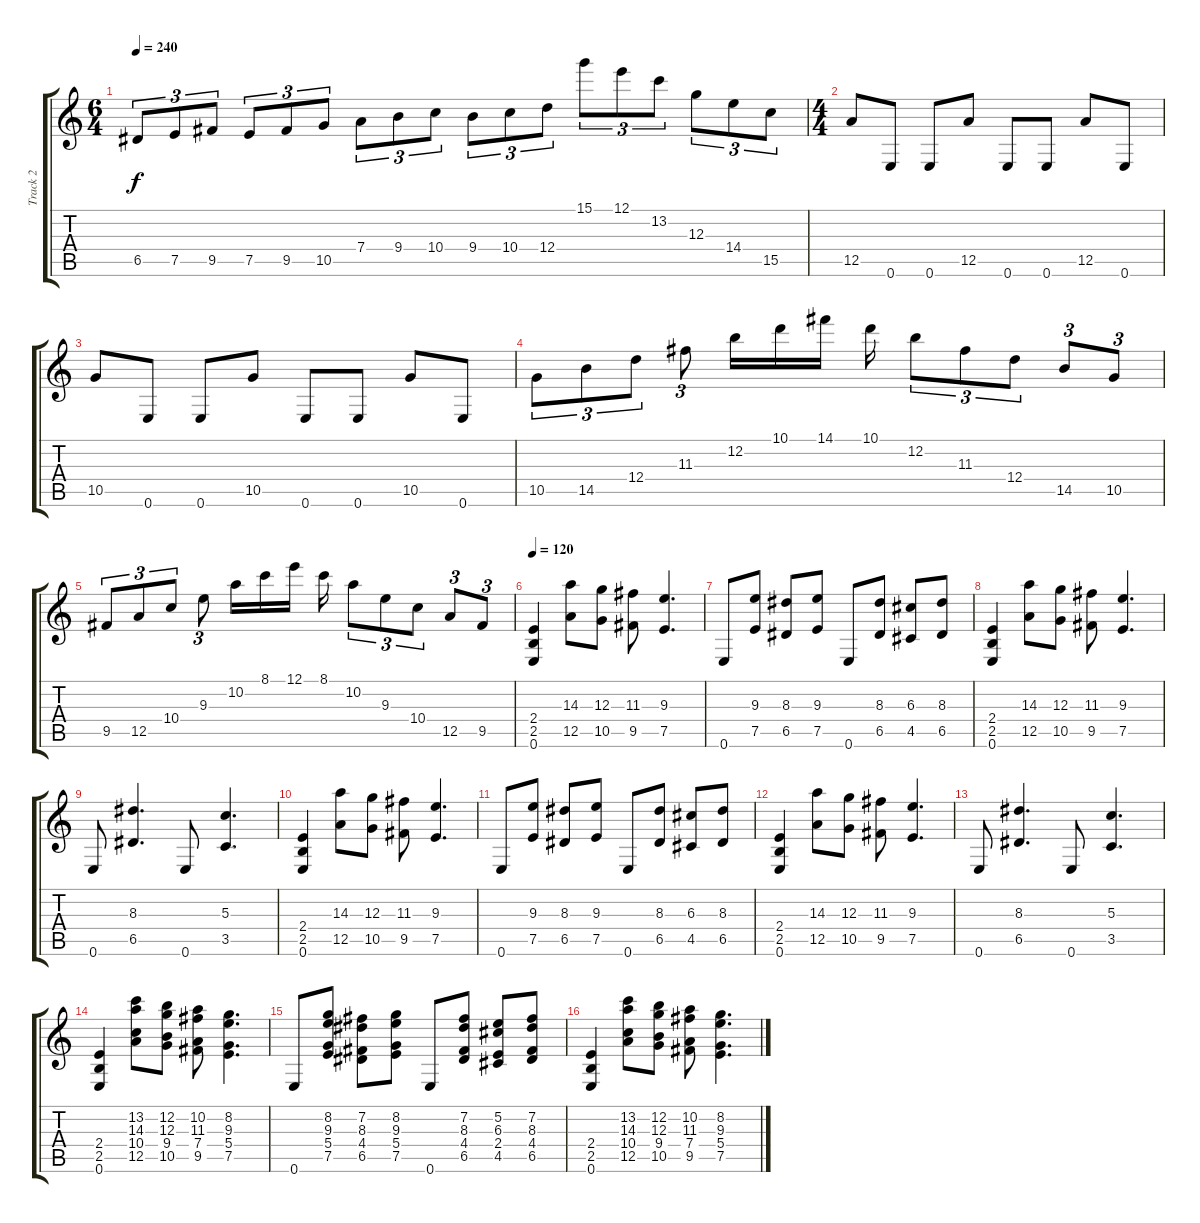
\track ("Track 2" "Track 2") {instrument distortionguitar}
\staff {score tabs}
\tuning (E4 B3 G3 D3 A2 E2) {hide}
\ts (6 4)
\tempo 240
\clef g2
\ks c
6.5.8{tu (3 2) dy f} 7.5.8{tu (3 2)} 9.5.8{tu (3 2)} 7.5.8{tu (3 2)} 9.5.8{tu (3 2)} 10.5.8{tu (3 2)} 7.4.8{tu (3 2)} 9.4.8{tu (3 2)} 10.4.8{tu (3 2)} 9.4.8{tu (3 2)} 10.4.8{tu (3 2)} 12.4.8{tu (3 2)} 15.1.8{tu (3 2)} 12.1.8{tu (3 2)} 13.2.8{tu (3 2)} 12.3.8{tu (3 2)} 14.4.8{tu (3 2)} 15.5.8{tu (3 2)} |
\ts (4 4)
12.5.8 0.6.8 0.6.8 12.5.8 0.6.8 0.6.8 12.5.8 0.6.8 |
10.5.8 0.6.8 0.6.8 10.5.8 0.6.8 0.6.8 10.5.8 0.6.8 |
10.5.8{tu (3 2)} 14.5.8{tu (3 2)} 12.4.8{tu (3 2)} 11.3.8{tu (3 2)} 12.2.16 10.1.16 14.1.16 10.1.16 12.2.8{tu (3 2)} 11.3.8{tu (3 2)} 12.4.8{tu (3 2)} 14.5.8{tu (3 2)} 10.5.8{tu (3 2)} |
9.5.8{tu (3 2)} 12.5.8{tu (3 2)} 10.4.8{tu (3 2)} 9.3.8{tu (3 2)} 10.2.16 8.1.16 12.1.16 8.1.16 10.2.8{tu (3 2)} 9.3.8{tu (3 2)} 10.4.8{tu (3 2)} 12.5.8{tu (3 2)} 9.5.8{tu (3 2)} |
\tempo 120
(2.4 2.5 0.6).4 (14.3 12.5).8 (12.3 10.5).8 (11.3 9.5).8 (9.3 7.5).4{d} |
0.6.8 (9.3 7.5).8 (8.3 6.5).8 (9.3 7.5).8 0.6.8 (8.3 6.5).8 (6.3 4.5).8 (8.3 6.5).8 |
(2.4 2.5 0.6).4 (14.3 12.5).8 (12.3 10.5).8 (11.3 9.5).8 (9.3 7.5).4{d} |
0.6.8 (8.3 6.5).4{d} 0.6.8 (5.3 3.5).4{d} |
(2.4 2.5 0.6).4 (14.3 12.5).8 (12.3 10.5).8 (11.3 9.5).8 (9.3 7.5).4{d} |
0.6.8 (9.3 7.5).8 (8.3 6.5).8 (9.3 7.5).8 0.6.8 (8.3 6.5).8 (6.3 4.5).8 (8.3 6.5).8 |
(2.4 2.5 0.6).4 (14.3 12.5).8 (12.3 10.5).8 (11.3 9.5).8 (9.3 7.5).4{d} |
0.6.8 (8.3 6.5).4{d} 0.6.8 (5.3 3.5).4{d} |
(2.4 2.5 0.6).4 (13.2 14.3 10.4 12.5).8 (12.2 12.3 9.4 10.5).8 (10.2 11.3 7.4 9.5).8 (8.2 9.3 5.4 7.5).4{d} |
0.6.8 (8.2 9.3 5.4 7.5).8 (7.2 8.3 4.4 6.5).8 (8.2 9.3 5.4 7.5).8 0.6.8 (7.2 8.3 4.4 6.5).8 (5.2 6.3 2.4 4.5).8 (7.2 8.3 4.4 6.5).8 |
(2.4 2.5 0.6).4 (13.2 14.3 10.4 12.5).8 (12.2 12.3 9.4 10.5).8 (10.2 11.3 7.4 9.5).8 (8.2 9.3 5.4 7.5).4{d}
